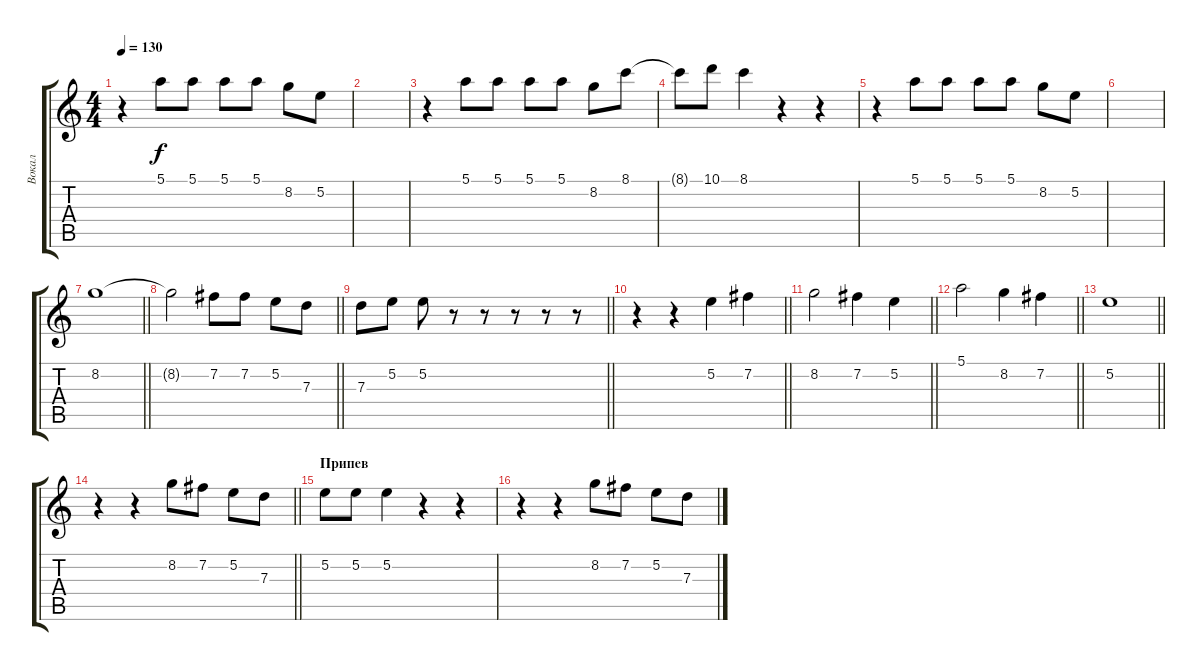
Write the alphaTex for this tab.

\track ("Вокал" "Вокал") {instrument distortionguitar}
\staff {score tabs}
\tuning (E4 B3 G3 D3 A2 E2) {hide}
\ts (4 4)
\tempo 130
\clef g2
\ks c
r.4{dy f} 5.1.8 5.1.8 5.1.8 5.1.8 8.2.8 5.2.8 |
|
r.4 5.1.8 5.1.8 5.1.8 5.1.8 8.2.8 8.1.8 |
8.1{t}.8 10.1.8 8.1.4 r.4 r.4 |
r.4 5.1.8 5.1.8 5.1.8 5.1.8 8.2.8 5.2.8 |
|
\barLineRight lightlight
8.2.1 |
\barLineRight lightlight
8.2{t}.2 7.2.8 7.2.8 5.2.8 7.3.8 |
\barLineRight lightlight
7.3.8 5.2.8 5.2.8 r.8 r.8 r.8 r.8 r.8 |
\barLineRight lightlight
r.4 r.4 5.2.4 7.2.4 |
\barLineRight lightlight
8.2.2 7.2.4 5.2.4 |
\barLineRight lightlight
5.1.2 8.2.4 7.2.4 |
\barLineRight lightlight
5.2.1 |
\barLineRight lightlight
r.4 r.4 8.2.8 7.2.8 5.2.8 7.3.8 |
\section ("" "Припев")
5.2.8 5.2.8 5.2.4 r.4 r.4 |
r.4 r.4 8.2.8 7.2.8 5.2.8 7.3.8
